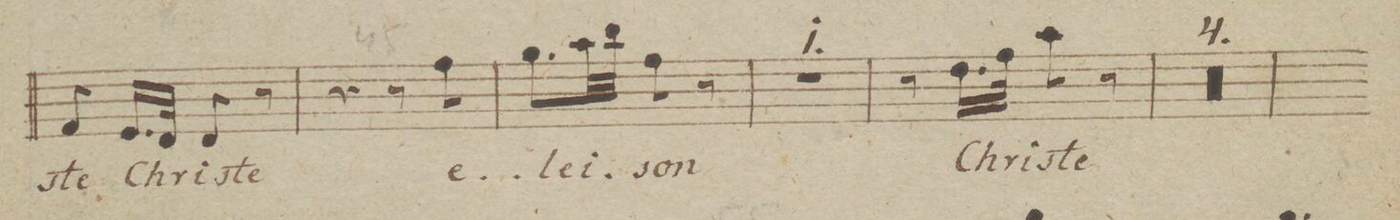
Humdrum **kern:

**kern	**text	**dynam
*I"Basso.	*	*
*clefF4	*	*
*k[b-e-]	*	*
*M2/4	*	*
8AA/	-ste	.
16.GG/LL	Chri-	.
32FF/JJk	.	.
8FF/	-ste	.
8r	.	.
=44	=44	=44
4r	.	.
8r	.	.
8A\	e-	.
=45	=45	=45
8.B-\L	-lei-	.
32c\LL	.	.
32d\JJJ	.	.
8A\	-son	.
8r	.	.
=46	=46	=46
2r	.	.
=47	=47	=47
8r	.	.
16.F\LL	Chri-	.
32A\JJk	.	.
8c\	-ste	.
8r	.	.
=48	=48	=48
0r	.	.
=49	=49	=49
=50	=50	=50
=51	=51	=51
=52	=52	=52
*-	*-	*-
